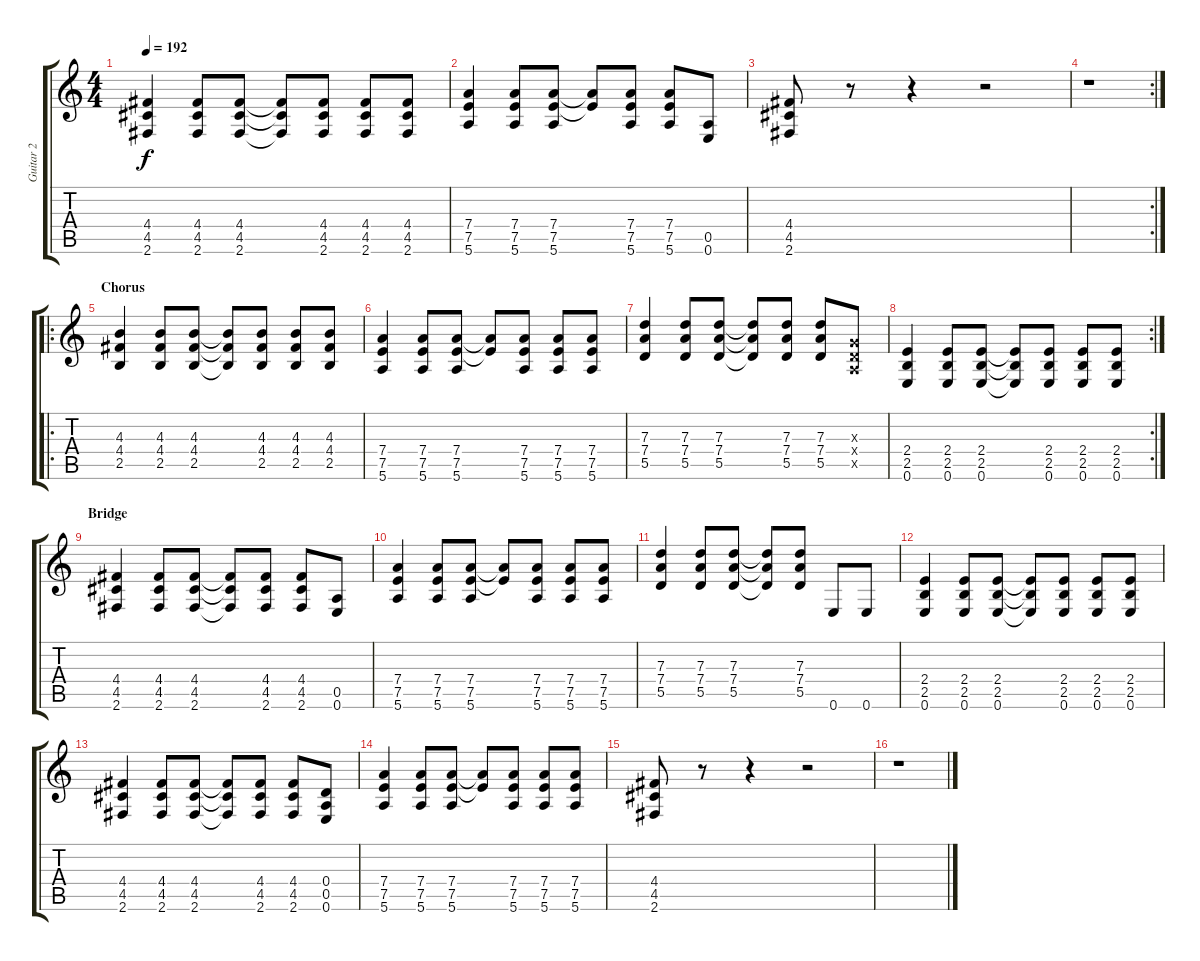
\track ("Guitar 2" "Guitar 2") {instrument overdrivenguitar}
\staff {score tabs}
\tuning (E4 B3 G3 D3 A2 E2) {hide}
\ts (4 4)
\tempo 192
\clef g2
\ks c
(4.4 4.5 2.6).4{dy f} (4.4 4.5 2.6).8 (4.4 4.5 2.6).8 (4.4{t} 4.5{t} 2.6{t}).8 (4.4 4.5 2.6).8 (4.4 4.5 2.6).8 (4.4 4.5 2.6).8 |
(7.4 7.5 5.6).4 (7.4 7.5 5.6).8 (7.4 7.5 5.6).8 (7.4{t} 7.5{t}).8 (7.4 7.5 5.6).8 (7.4 7.5 5.6).8 (0.5 0.6).8 |
(4.4 4.5 2.6).8 r.8 r.4 r.2 |
\rc 2
r.1 |
\ro
\section ("" "Chorus")
(4.3 4.4 2.5).4 (4.3 4.4 2.5).8 (4.3 4.4 2.5).8 (4.3{t} 4.4{t} 2.5{t}).8 (4.3 4.4 2.5).8 (4.3 4.4 2.5).8 (4.3 4.4 2.5).8 |
(7.4 7.5 5.6).4 (7.4 7.5 5.6).8 (7.4 7.5 5.6).8 (7.4{t} 7.5{t}).8 (7.4 7.5 5.6).8 (7.4 7.5 5.6).8 (7.4 7.5 5.6).8 |
(7.3 7.4 5.5).4 (7.3 7.4 5.5).8 (7.3 7.4 5.5).8 (7.3{t} 7.4{t} 5.5{t}).8 (7.3 7.4 5.5).8 (7.3 7.4 5.5).8 (0.3{x} 0.4{x} 0.5{x}).8 |
\rc 2
(2.4 2.5 0.6).4 (2.4 2.5 0.6).8 (2.4 2.5 0.6).8 (2.4{t} 2.5{t} 0.6{t}).8 (2.4 2.5 0.6).8 (2.4 2.5 0.6).8 (2.4 2.5 0.6).8 |
\section ("" "Bridge")
(4.4 4.5 2.6).4 (4.4 4.5 2.6).8 (4.4 4.5 2.6).8 (4.4{t} 4.5{t} 2.6{t}).8 (4.4 4.5 2.6).8 (4.4 4.5 2.6).8 (0.5 0.6).8 |
(7.4 7.5 5.6).4 (7.4 7.5 5.6).8 (7.4 7.5 5.6).8 (7.4{t} 7.5{t}).8 (7.4 7.5 5.6).8 (7.4 7.5 5.6).8 (7.4 7.5 5.6).8 |
(7.3 7.4 5.5).4 (7.3 7.4 5.5).8 (7.3 7.4 5.5).8 (7.3{t} 7.4{t} 5.5{t}).8 (7.3 7.4 5.5).8 0.6.8 0.6.8 |
(2.4 2.5 0.6).4 (2.4 2.5 0.6).8 (2.4 2.5 0.6).8 (2.4{t} 2.5{t} 0.6{t}).8 (2.4 2.5 0.6).8 (2.4 2.5 0.6).8 (2.4 2.5 0.6).8 |
(4.4 4.5 2.6).4 (4.4 4.5 2.6).8 (4.4 4.5 2.6).8 (4.4{t} 4.5{t} 2.6{t}).8 (4.4 4.5 2.6).8 (4.4 4.5 2.6).8 (0.4 0.5 0.6).8 |
(7.4 7.5 5.6).4 (7.4 7.5 5.6).8 (7.4 7.5 5.6).8 (7.4{t} 7.5{t}).8 (7.4 7.5 5.6).8 (7.4 7.5 5.6).8 (7.4 7.5 5.6).8 |
(4.4 4.5 2.6).8 r.8 r.4 r.2 |
r.1
